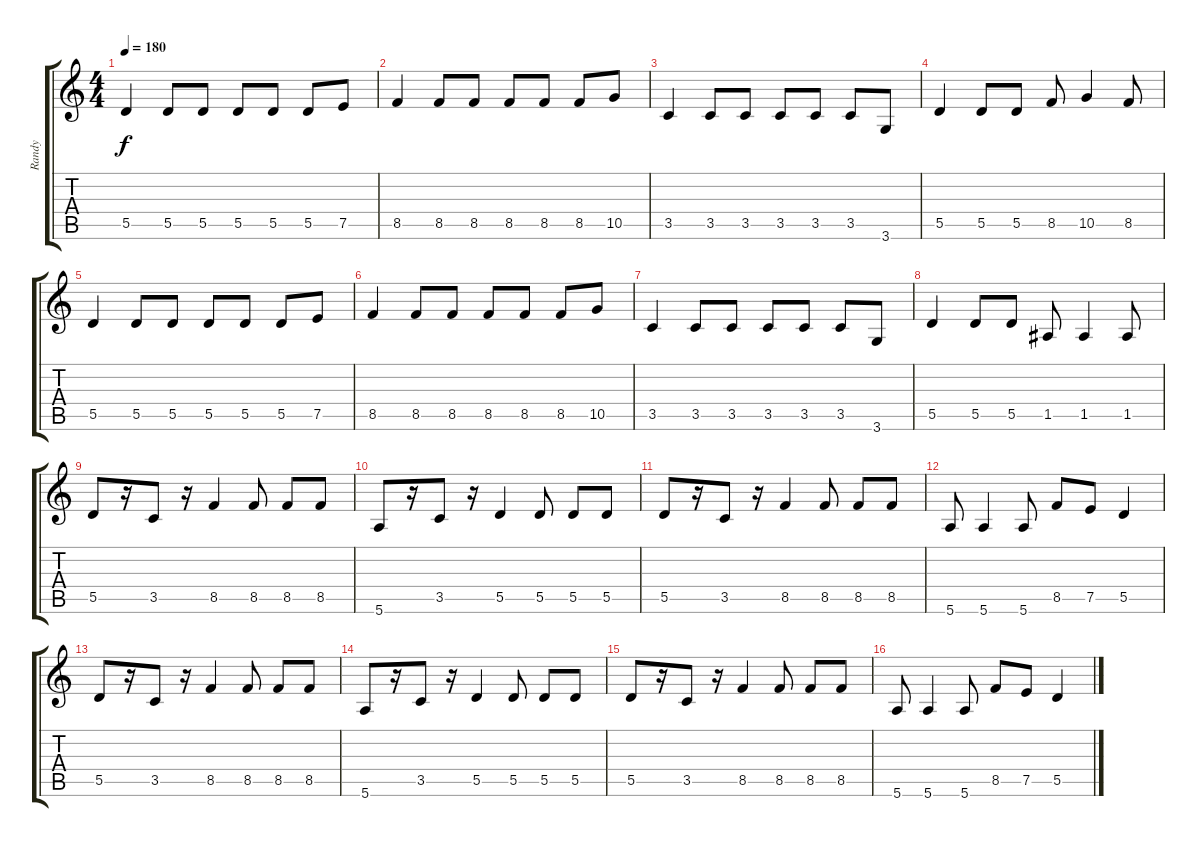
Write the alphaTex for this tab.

\track ("Randy" "Randy") {instrument electricbasspick}
\staff {score tabs}
\tuning (E4 B3 G3 D3 A2 E2) {hide}
\ts (4 4)
\tempo 180
\clef g2
\ks c
5.5.4{dy f} 5.5.8 5.5.8 5.5.8 5.5.8 5.5.8 7.5.8 |
8.5.4 8.5.8 8.5.8 8.5.8 8.5.8 8.5.8 10.5.8 |
3.5.4 3.5.8 3.5.8 3.5.8 3.5.8 3.5.8 3.6.8 |
5.5.4 5.5.8 5.5.8 8.5.8 10.5.4 8.5.8 |
5.5.4 5.5.8 5.5.8 5.5.8 5.5.8 5.5.8 7.5.8 |
8.5.4 8.5.8 8.5.8 8.5.8 8.5.8 8.5.8 10.5.8 |
3.5.4 3.5.8 3.5.8 3.5.8 3.5.8 3.5.8 3.6.8 |
5.5.4 5.5.8 5.5.8 1.5.8 1.5.4 1.5.8 |
5.5.8 r.16 3.5.8 r.16 8.5.4 8.5.8 8.5.8 8.5.8 |
5.6.8 r.16 3.5.8 r.16 5.5.4 5.5.8 5.5.8 5.5.8 |
5.5.8 r.16 3.5.8 r.16 8.5.4 8.5.8 8.5.8 8.5.8 |
5.6.8 5.6.4 5.6.8 8.5.8 7.5.8 5.5.4 |
5.5.8 r.16 3.5.8 r.16 8.5.4 8.5.8 8.5.8 8.5.8 |
5.6.8 r.16 3.5.8 r.16 5.5.4 5.5.8 5.5.8 5.5.8 |
5.5.8 r.16 3.5.8 r.16 8.5.4 8.5.8 8.5.8 8.5.8 |
5.6.8 5.6.4 5.6.8 8.5.8 7.5.8 5.5.4
